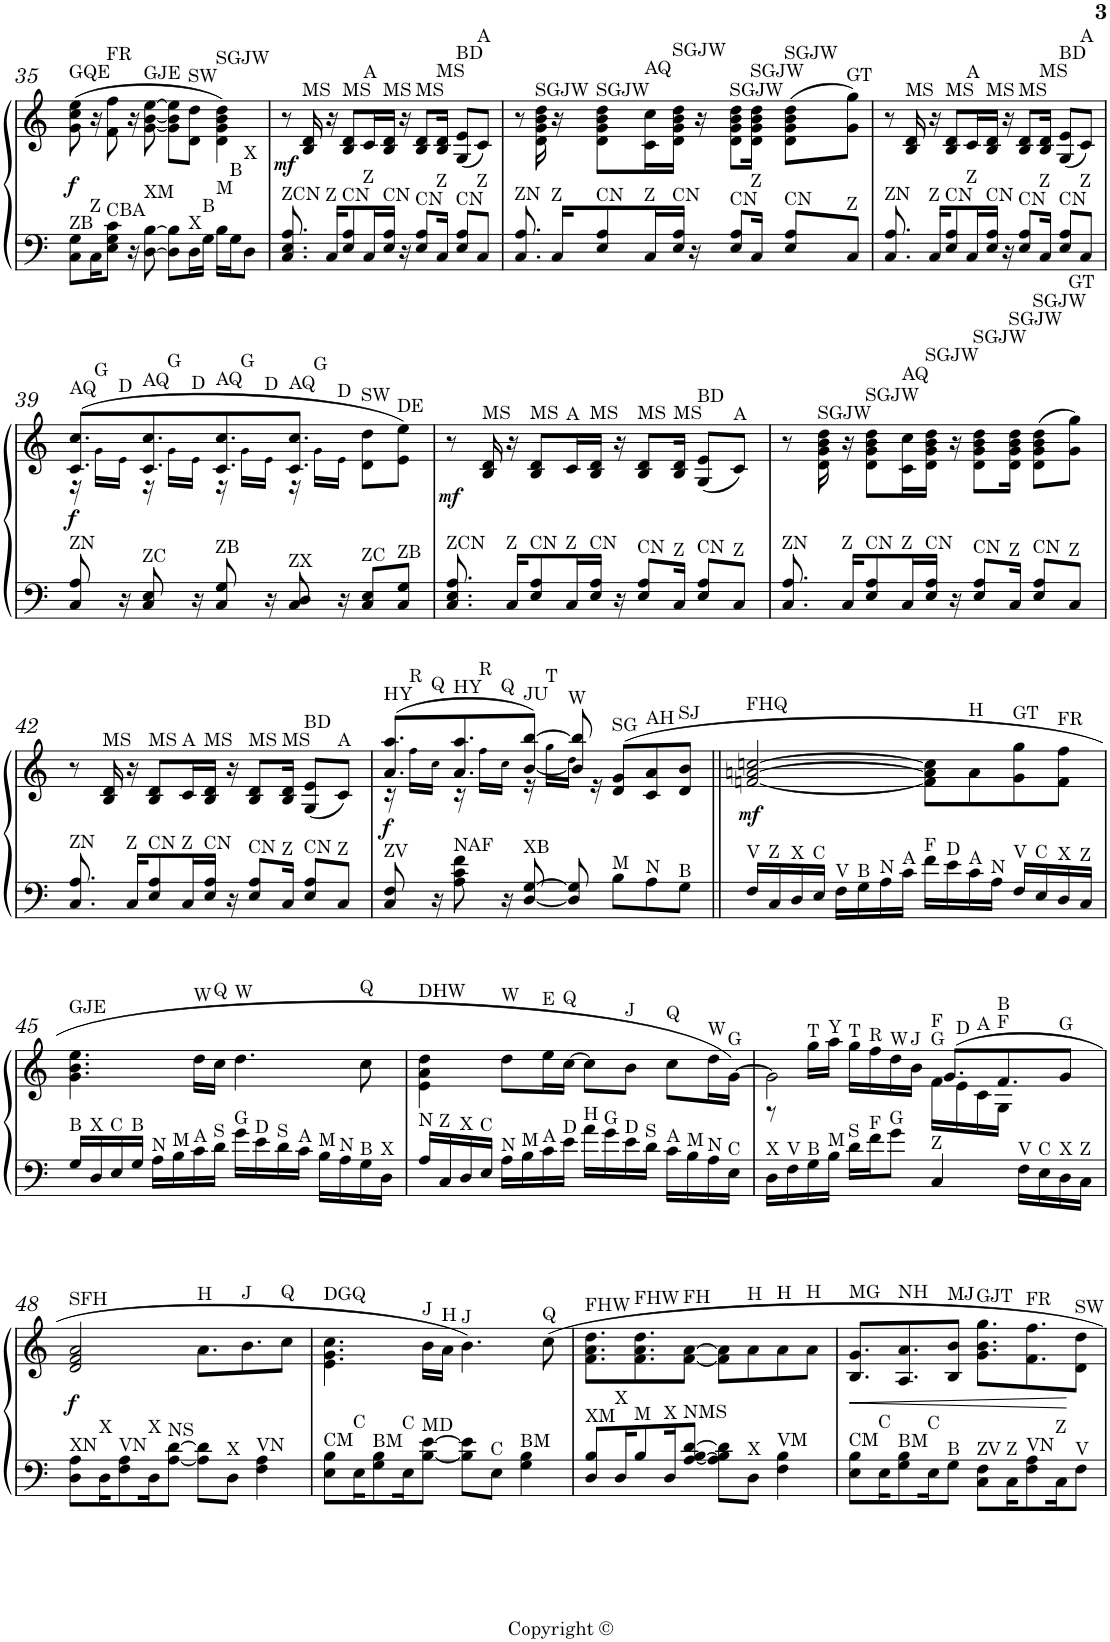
**kern	**kern	**dynam
*part1	*part1	*part1
*staff2	*staff1	*staff1/2
*I"Klavier	*	*
*I'Klav.	*	*
!!LO:PB:g=z
*clefF4	*clefG2	*
*k[]	*k[]	*
*M4/4	*M4/4	*
=35	=35	=35
*	*^	*
!	!LO:TX:a:t=GQE	!	!
!LO:TX:a:t=ZB	!	!	!
!	!	!	!LO:DY:b
8C\ 8G\L	(8g\ 8cc\ 8ee\	2ryy	f
!LO:TX:a:t=Z	!	!	!
16C\K	16r	.	.
!	!LO:TX:a:t=FR	!	!
!LO:TX:a:t=CBA	!	!	!
8E\ 8G\ 8c\J	8f\ 8ff\	.	.
16r	16r	.	.
!	!LO:TX:a:t=GJE	!	!
!LO:TX:a:t=XM	!	!	!
[>8D\ [>8B\	[<8g\ [<8b\ [>8ee\	.	.
8D\] 8B\]L	8g\] 8b\] 8ee\]L	8ryy	.
!	!LO:TX:a:t=SW	!	!
!LO:TX:a:t=X	!	!	!
16D\L	8d\ 8dd\J	4.ryy	.
!LO:TX:a:t=B	!	!	!
16G\JJ	.	.	.
!	!LO:TX:a:t=SGJW	!	!
!LO:TX:a:t=M	!	!	!
16B\LL	4d\ 4g\ 4b\ 4dd\)	.	.
!LO:TX:a:t=B	!	!	!
16G\J	.	.	.
!LO:TX:a:t=X	!	!	!
8D\J	.	.	.
*	*v	*v	*
=36	=36	=36
*^	*	*
!LO:TX:a:t=ZCN	!	!	!
!	!	!	!LO:DY:b
8.C/ 8.E/ 8.A/	4ryy	8r	mf
!	!	!LO:TX:a:t=MS	!
.	.	16B/ 16d/	.
!LO:TX:a:t=Z	!	!	!
16C/KL	.	16r	.
!	!	!LO:TX:a:t=MS	!
!LO:TX:a:t=CN	!	!	!
8E/ 8A/	4ryy	8B/ 8d/L	.
!	!	!LO:TX:a:t=A	!
!LO:TX:a:t=Z	!	!	!
16C/L	.	16c/L	.
!	!	!LO:TX:a:t=MS	!
!LO:TX:a:t=CN	!	!	!
16E/ 16A/JJ	.	16B/ 16d/JJ	.
16r	2ryy	16r	.
!	!	!LO:TX:a:t=MS	!
!LO:TX:a:t=CN	!	!	!
8E/ 8A/L	.	8B/ 8d/L	.
!	!	!LO:TX:a:t=MS	!
!LO:TX:a:t=Z	!	!	!
16C/Jk	.	16B/ 16d/Jk	.
!	!	!LO:TX:a:t=BD	!
!LO:TX:a:t=CN	!	!	!
8E/ 8A/L	.	(8G/ 8e/L	.
!	!	!LO:TX:a:t=A	!
!LO:TX:a:t=Z	!	!	!
8C/J	.	8c/J)	.
=37	=37	=37	=37
!LO:TX:a:t=ZN	!	!	!
8.C/ 8.A/	4ryy	8r	.
!	!	!LO:TX:a:t=SGJW	!
.	.	16d\ 16g\ 16b\ 16dd\	.
!LO:TX:a:t=Z	!	!	!
16C/KL	.	16r	.
!	!	!LO:TX:a:t=SGJW	!
!LO:TX:a:t=CN	!	!	!
8E/ 8A/	4ryy	8d\ 8g\ 8b\ 8dd\L	.
!	!	!LO:TX:a:t=AQ	!
!LO:TX:a:t=Z	!	!	!
16C/L	.	16c\ 16cc\L	.
!	!	!LO:TX:a:t=SGJW	!
!LO:TX:a:t=CN	!	!	!
16E/ 16A/JJ	.	16d\ 16g\ 16b\ 16dd\JJ	.
16r	2ryy	16r	.
!	!	!LO:TX:a:t=SGJW	!
!LO:TX:a:t=CN	!	!	!
8E/ 8A/L	.	8d\ 8g\ 8b\ 8dd\L	.
!	!	!LO:TX:a:t=SGJW	!
!LO:TX:a:t=Z	!	!	!
16C/Jk	.	16d\ 16g\ 16b\ 16dd\Jk	.
!	!	!LO:TX:a:t=SGJW	!
!LO:TX:a:t=CN	!	!	!
8E/ 8A/L	.	(8d\ 8g\ 8b\ 8dd\L	.
!	!	!LO:TX:a:t=GT	!
!LO:TX:a:t=Z	!	!	!
8C/J	.	8g\ 8gg\J)	.
=38	=38	=38	=38
!LO:TX:a:t=ZN	!	!	!
8.C/ 8.A/	4ryy	8r	.
!	!	!LO:TX:a:t=MS	!
.	.	16B/ 16d/	.
!LO:TX:a:t=Z	!	!	!
16C/KL	.	16r	.
!	!	!LO:TX:a:t=MS	!
!LO:TX:a:t=CN	!	!	!
8E/ 8A/	4ryy	8B/ 8d/L	.
!	!	!LO:TX:a:t=A	!
!LO:TX:a:t=Z	!	!	!
16C/L	.	16c/L	.
!	!	!LO:TX:a:t=MS	!
!LO:TX:a:t=CN	!	!	!
16E/ 16A/JJ	.	16B/ 16d/JJ	.
16r	2ryy	16r	.
!	!	!LO:TX:a:t=MS	!
!LO:TX:a:t=CN	!	!	!
8E/ 8A/L	.	8B/ 8d/L	.
!	!	!LO:TX:a:t=MS	!
!LO:TX:a:t=Z	!	!	!
16C/Jk	.	16B/ 16d/Jk	.
!	!	!LO:TX:a:t=BD	!
!LO:TX:a:t=CN	!	!	!
8E/ 8A/L	.	(8G/ 8e/L	.
!	!	!LO:TX:a:t=A	!
!LO:TX:a:t=Z	!	!	!
8C/J	.	8c/J)	.
*v	*v	*	*
!!LO:LB:g=z
=39	=39	=39
*	*^	*
!	!LO:TX:a:t=AQ	!	!
!LO:TX:a:t=ZN	!	!	!
!	!	!	!LO:DY:b
8C/ 8A/	(8.c/ 8.cc/L	16r	f
!	!	!LO:TX:a:t=G	!
.	.	16g!\LL	.
!	!	!LO:TX:a:t=D	!
16r	.	16e!\JJ	.
!	!LO:TX:a:t=AQ	!	!
!LO:TX:a:t=ZC	!	!	!
8C/ 8E/	8.c/ 8.cc/	16r	.
!	!	!LO:TX:a:t=G	!
.	.	16g!\LL	.
!	!	!LO:TX:a:t=D	!
16r	.	16e!\JJ	.
!	!LO:TX:a:t=AQ	!	!
!LO:TX:a:t=ZB	!	!	!
8C/ 8G/	8.c/ 8.cc/	16r	.
!	!	!LO:TX:a:t=G	!
.	.	16g!\LL	.
!	!	!LO:TX:a:t=D	!
16r	.	16e!\JJ	.
!	!LO:TX:a:t=AQ	!	!
!LO:TX:a:t=ZX	!	!	!
8C/ 8D/	8.c/ 8.cc/J	16r	.
!	!	!LO:TX:a:t=G	!
.	.	16g!\LL	.
!	!	!LO:TX:a:t=D	!
16r	.	16e!\JJ	.
!	!LO:TX:a:t=SW	!	!
!LO:TX:a:t=ZC	!	!	!
8C/ 8E/L	8d\ 8dd\L	4ryy	.
!	!LO:TX:a:t=DE	!	!
!LO:TX:a:t=ZB	!	!	!
8C/ 8G/J	8e\ 8ee\J)	.	.
*	*v	*v	*
=40	=40	=40
*^	*	*
!LO:TX:a:t=ZCN	!	!	!
!	!	!	!LO:DY:b
8.C/ 8.E/ 8.A/	4ryy	8r	mf
!	!	!LO:TX:a:t=MS	!
.	.	16B/ 16d/	.
!LO:TX:a:t=Z	!	!	!
16C/KL	.	16r	.
!	!	!LO:TX:a:t=MS	!
!LO:TX:a:t=CN	!	!	!
8E/ 8A/	4ryy	8B/ 8d/L	.
!	!	!LO:TX:a:t=A	!
!LO:TX:a:t=Z	!	!	!
16C/L	.	16c/L	.
!	!	!LO:TX:a:t=MS	!
!LO:TX:a:t=CN	!	!	!
16E/ 16A/JJ	.	16B/ 16d/JJ	.
16r	2ryy	16r	.
!	!	!LO:TX:a:t=MS	!
!LO:TX:a:t=CN	!	!	!
8E/ 8A/L	.	8B/ 8d/L	.
!	!	!LO:TX:a:t=MS	!
!LO:TX:a:t=Z	!	!	!
16C/Jk	.	16B/ 16d/Jk	.
!	!	!LO:TX:a:t=BD	!
!LO:TX:a:t=CN	!	!	!
8E/ 8A/L	.	(8G/ 8e/L	.
!	!	!LO:TX:a:t=A	!
!LO:TX:a:t=Z	!	!	!
8C/J	.	8c/J)	.
=41	=41	=41	=41
!LO:TX:a:t=ZN	!	!	!
8.C/ 8.A/	4ryy	8r	.
!	!	!LO:TX:a:t=SGJW	!
.	.	16d\ 16g\ 16b\ 16dd\	.
!LO:TX:a:t=Z	!	!	!
16C/KL	.	16r	.
!	!	!LO:TX:a:t=SGJW	!
!LO:TX:a:t=CN	!	!	!
8E/ 8A/	4ryy	8d\ 8g\ 8b\ 8dd\L	.
!	!	!LO:TX:a:t=AQ	!
!LO:TX:a:t=Z	!	!	!
16C/L	.	16c\ 16cc\L	.
!	!	!LO:TX:a:t=SGJW	!
!LO:TX:a:t=CN	!	!	!
16E/ 16A/JJ	.	16d\ 16g\ 16b\ 16dd\JJ	.
16r	2ryy	16r	.
!	!	!LO:TX:a:t=SGJW	!
!LO:TX:a:t=CN	!	!	!
8E/ 8A/L	.	8d\ 8g\ 8b\ 8dd\L	.
!	!	!LO:TX:a:t=SGJW	!
!LO:TX:a:t=Z	!	!	!
16C/Jk	.	16d\ 16g\ 16b\ 16dd\Jk	.
!	!	!LO:TX:a:t=SGJW	!
!LO:TX:a:t=CN	!	!	!
8E/ 8A/L	.	(8d\ 8g\ 8b\ 8dd\L	.
!	!	!LO:TX:a:t=GT	!
!LO:TX:a:t=Z	!	!	!
8C/J	.	8g\ 8gg\J)	.
!!LO:LB:g=z
=42	=42	=42	=42
!LO:TX:a:t=ZN	!	!	!
8.C/ 8.A/	4ryy	8r	.
!	!	!LO:TX:a:t=MS	!
.	.	16B/ 16d/	.
!LO:TX:a:t=Z	!	!	!
16C/KL	.	16r	.
!	!	!LO:TX:a:t=MS	!
!LO:TX:a:t=CN	!	!	!
8E/ 8A/	4ryy	8B/ 8d/L	.
!	!	!LO:TX:a:t=A	!
!LO:TX:a:t=Z	!	!	!
16C/L	.	16c/L	.
!	!	!LO:TX:a:t=MS	!
!LO:TX:a:t=CN	!	!	!
16E/ 16A/JJ	.	16B/ 16d/JJ	.
16r	2ryy	16r	.
!	!	!LO:TX:a:t=MS	!
!LO:TX:a:t=CN	!	!	!
8E/ 8A/L	.	8B/ 8d/L	.
!	!	!LO:TX:a:t=MS	!
!LO:TX:a:t=Z	!	!	!
16C/Jk	.	16B/ 16d/Jk	.
!	!	!LO:TX:a:t=BD	!
!LO:TX:a:t=CN	!	!	!
8E/ 8A/L	.	(8G/ 8e/L	.
!	!	!LO:TX:a:t=A	!
!LO:TX:a:t=Z	!	!	!
8C/J	.	8c/J)	.
*v	*v	*	*
=43	=43	=43
*	*^	*
!	!LO:TX:a:t=HY	!	!
!LO:TX:a:t=ZV	!	!	!
!	!	!	!LO:DY:b
8C/ 8F/	(8.a/ 8.aa/L	16r	f
!	!	!LO:TX:a:t=R	!
.	.	16ff!\LL	.
!	!	!LO:TX:a:t=Q	!
16r	.	16cc!\JJ	.
!	!LO:TX:a:t=HY	!	!
!LO:TX:a:t=NAF	!	!	!
8A\ 8c\ 8f\	8.a/ 8.aa/	16r	.
!	!	!LO:TX:a:t=R	!
.	.	16ff!\LL	.
!	!	!LO:TX:a:t=Q	!
16r	.	16cc!\JJ	.
!	!LO:TX:a:t=JU	!	!
!LO:TX:a:t=XB	!	!	!
[<8D/ [>8G/	[<8b/ [>8bb/J)	16r	.
!	!	!LO:TX:a:t=T	!
.	.	16gg!\LL	.
!	!LO:TX:a:t=W	!	!
8D/] 8G/]	8b/] 8bb/]	16dd!\JJ	.
.	.	16r	.
!	!LO:TX:a:t=SG	!	!
!LO:TX:a:t=M	!	!	!
8B\L	(8d/ 8g/L	8ryy	.
!	!LO:TX:a:t=AH	!	!
!LO:TX:a:t=N	!	!	!
8A\	8c/ 8a/	4ryy	.
!	!LO:TX:a:t=SJ	!	!
!LO:TX:a:t=B	!	!	!
8G\J	8d/ 8b/J	.	.
*	*v	*v	*
=44||	=44||	=44||
*k[]	*k[]	*
*a:	*a:	*
!	!LO:TX:a:t=FHQ	!
!LO:TX:a:t=V	!	!
!	!	!LO:DY:b
16F/LL	[<2fn/ [>2an/ [>2ccn/	mf
!LO:TX:a:t=Z	!	!
16C/	.	.
!LO:TX:a:t=X	!	!
16D/	.	.
!LO:TX:a:t=C	!	!
16E/JJ	.	.
!LO:TX:a:t=V	!	!
16F\LL	.	.
!LO:TX:a:t=B	!	!
16G\	.	.
!LO:TX:a:t=N	!	!
16A\	.	.
!LO:TX:a:t=A	!	!
16c\JJ	.	.
!LO:TX:a:t=F	!	!
16f\LL	8f\] 8a\] 8cc\]L	.
!LO:TX:a:t=D	!	!
16e\	.	.
!	!LO:TX:a:t=H	!
!LO:TX:a:t=A	!	!
16c\	8a\	.
!LO:TX:a:t=N	!	!
16A\JJ	.	.
!	!LO:TX:a:t=GT	!
!LO:TX:a:t=V	!	!
16F/LL	8g\ 8gg\	.
!LO:TX:a:t=C	!	!
16E/	.	.
!	!LO:TX:a:t=FR	!
!LO:TX:a:t=X	!	!
16D/	8f\ 8ff\J	.
!LO:TX:a:t=Z	!	!
16C/JJ	.	.
!!LO:LB:g=z
=45	=45	=45
!	!LO:TX:a:t=GJE	!
!LO:TX:a:t=B	!	!
16G/LL	4.g\ 4.b\ 4.ee\	.
!LO:TX:a:t=X	!	!
16D/	.	.
!LO:TX:a:t=C	!	!
16E/	.	.
!LO:TX:a:t=B	!	!
16G/JJ	.	.
!LO:TX:a:t=N	!	!
16A\LL	.	.
!LO:TX:a:t=M	!	!
16B\	.	.
!	!LO:TX:a:t=W	!
!LO:TX:a:t=A	!	!
16c\	16dd\LL	.
!	!LO:TX:a:t=Q	!
!LO:TX:a:t=S	!	!
16d\JJ	16cc\JJ	.
!	!LO:TX:a:t=W	!
!LO:TX:a:t=G	!	!
16g\LL	4.dd\	.
!LO:TX:a:t=D	!	!
16e\	.	.
!LO:TX:a:t=S	!	!
16d\	.	.
!LO:TX:a:t=A	!	!
16c\JJ	.	.
!LO:TX:a:t=M	!	!
16B\LL	.	.
!LO:TX:a:t=N	!	!
16A\	.	.
!	!LO:TX:a:t=Q	!
!LO:TX:a:t=B	!	!
16G\	8cc\	.
!LO:TX:a:t=X	!	!
16D\JJ	.	.
=46	=46	=46
!	!LO:TX:a:t=DHW	!
!LO:TX:a:t=N	!	!
16A/LL	4e\ 4a\ 4dd\	.
!LO:TX:a:t=Z	!	!
16C/	.	.
!LO:TX:a:t=X	!	!
16D/	.	.
!LO:TX:a:t=C	!	!
16E/JJ	.	.
!	!LO:TX:a:t=W	!
!LO:TX:a:t=N	!	!
16A\LL	8dd\L	.
!LO:TX:a:t=M	!	!
16B\	.	.
!	!LO:TX:a:t=E	!
!LO:TX:a:t=A	!	!
16c\	16ee\L	.
!	!LO:TX:a:t=Q	!
!LO:TX:a:t=D	!	!
16e\JJ	[>16cc\JJ	.
!LO:TX:a:t=H	!	!
16a\LL	8cc\L]	.
!LO:TX:a:t=G	!	!
16g\	.	.
!	!LO:TX:a:t=J	!
!LO:TX:a:t=D	!	!
16e\	8b\J	.
!LO:TX:a:t=S	!	!
16d\JJ	.	.
!	!LO:TX:a:t=Q	!
!LO:TX:a:t=A	!	!
16c\LL	8cc\L	.
!LO:TX:a:t=M	!	!
16B\	.	.
!	!LO:TX:a:t=W	!
!LO:TX:a:t=N	!	!
16A\	16dd\L	.
!	!LO:TX:a:t=G	!
!LO:TX:a:t=C	!	!
16E\JJ	[>16g\JJ)	.
=47	=47	=47
*	*^	*
!LO:TX:a:t=X	!	!	!
16D\LL	2g\]	8r	.
!LO:TX:a:t=V	!	!	!
16F\	.	.	.
!	!	!LO:TX:a:t=T	!
!LO:TX:a:t=B	!	!	!
16G\	.	16gg\LL	.
!	!	!LO:TX:a:t=Y	!
!LO:TX:a:t=M	!	!	!
16B\JJ	.	16aa\JJ	.
!	!	!LO:TX:a:t=T	!
!LO:TX:a:t=S	!	!	!
16d\LL	.	16gg\LL	.
!	!	!LO:TX:a:t=R	!
!LO:TX:a:t=F	!	!	!
16f\J	.	16ff\	.
!	!	!LO:TX:a:t=W	!
!LO:TX:a:t=G	!	!	!
8g\J	.	16dd\	.
!	!	!LO:TX:a:t=J	!
.	.	16b\JJ	.
!	!LO:TX:a:t=G	!	!
!	!LO:TX:a:t=F	!	!
!LO:TX:a:t=Z	!	!	!
4C/	(8.g/L	16f\LL	.
!	!	!LO:TX:a:t=D	!
.	.	16e\	.
!	!	!LO:TX:a:t=A	!
.	.	16c\	.
!	!LO:TX:a:t=F	!	!
!	!LO:TX:a:t=B	!	!
.	8.f/	16G\JJ	.
!LO:TX:a:t=V	!	!	!
16F\LL	.	4ryy	.
!LO:TX:a:t=C	!	!	!
16E\	.	.	.
!	!LO:TX:a:t=G	!	!
!LO:TX:a:t=X	!	!	!
16D\	8g/J	.	.
!LO:TX:a:t=Z	!	!	!
16C\JJ	.	.	.
*	*v	*v	*
!!LO:LB:g=z
=48	=48	=48
!	!LO:TX:a:t=SFH	!
!LO:TX:a:t=XN	!	!
!	!	!LO:DY:b
8D\ 8A\L	2d/ 2f/ 2a/	f
!LO:TX:a:t=X	!	!
16D\K	.	.
!LO:TX:a:t=VN	!	!
8F\ 8A\	.	.
!LO:TX:a:t=X	!	!
16D\K	.	.
!LO:TX:a:t=NS	!	!
[<8A\ [>8d\J	.	.
!	!LO:TX:a:t=H	!
8A\] 8d\]L	8.a\L	.
!LO:TX:a:t=X	!	!
8D\J	.	.
!	!LO:TX:a:t=J	!
.	8.b\	.
!LO:TX:a:t=VN	!	!
4F\ 4A\	.	.
!	!LO:TX:a:t=Q	!
.	8cc\J	.
=49	=49	=49
!	!LO:TX:a:t=DGQ	!
!LO:TX:a:t=CM	!	!
8E\ 8B\L	4.e\ 4.g\ 4.cc\	.
!LO:TX:a:t=C	!	!
16E\K	.	.
!LO:TX:a:t=BM	!	!
8G\ 8B\	.	.
!LO:TX:a:t=C	!	!
16E\K	.	.
!	!LO:TX:a:t=J	!
!LO:TX:a:t=MD	!	!
[<8B\ [>8e\J	16b\LL	.
!	!LO:TX:a:t=H	!
.	16a\JJ	.
!	!LO:TX:a:t=J	!
8B\] 8e\]L	4.b\)	.
!LO:TX:a:t=C	!	!
8E\J	.	.
!LO:TX:a:t=BM	!	!
4G\ 4B\	.	.
!	!LO:TX:a:t=Q	!
.	8cc\	.
=50	=50	=50
!	!LO:TX:a:t=FHW	!
!LO:TX:a:t=XM	!	!
8D/ 8B/L	8.f\ 8.a\ 8.dd\L	.
!LO:TX:a:t=X	!	!
16D/K	.	.
!	!LO:TX:a:t=FHW	!
!LO:TX:a:t=M	!	!
8B/	8.f\ 8.a\ 8.dd\	.
!LO:TX:a:t=X	!	!
16D/K	.	.
!	!LO:TX:a:t=FH	!
!LO:TX:a:t=NMS	!	!
[<8A/ [>8B/ [>8d/J	[<8f\ [>8a\J	.
8A\] 8B\] 8d\]L	8f\] 8a\]L	.
!	!LO:TX:a:t=H	!
!LO:TX:a:t=X	!	!
8D\J	8a\	.
!	!LO:TX:a:t=H	!
!LO:TX:a:t=VM	!	!
4F\ 4B\	8a\	.
!	!LO:TX:a:t=H	!
.	8a\J	.
=51	=51	=51
!	!LO:TX:a:t=MG	!
!LO:TX:a:t=CM	!	!
8E\ 8B\L	8.B/ 8.g/L	.
!LO:TX:a:t=C	!	!
16E\K	.	.
!	!LO:TX:a:t=NH	!
!LO:TX:a:t=BM	!	!
8G\ 8B\	8.A/ 8.a/	.
!LO:TX:a:t=C	!	!
16E\K	.	.
!	!LO:TX:a:t=MJ	!
!LO:TX:a:t=B	!	!
8G\J	8B/ 8b/J	.
!	!LO:TX:a:t=GJT	!
!LO:TX:a:t=ZV	!	!
8C\ 8F\L	8.g\ 8.b\ 8.gg\L	.
!LO:TX:a:t=Z	!	!
16C\K	.	.
!	!LO:TX:a:t=FR	!
!LO:TX:a:t=VN	!	!
8F\ 8A\	8.f\ 8.ff\	.
!LO:TX:a:t=Z	!	!
16C\K	.	.
!	!LO:TX:a:t=SW	!
!LO:TX:a:t=V	!	!
8F\J	8d\ 8dd\J	.
=	=	=
*-	*-	*-
